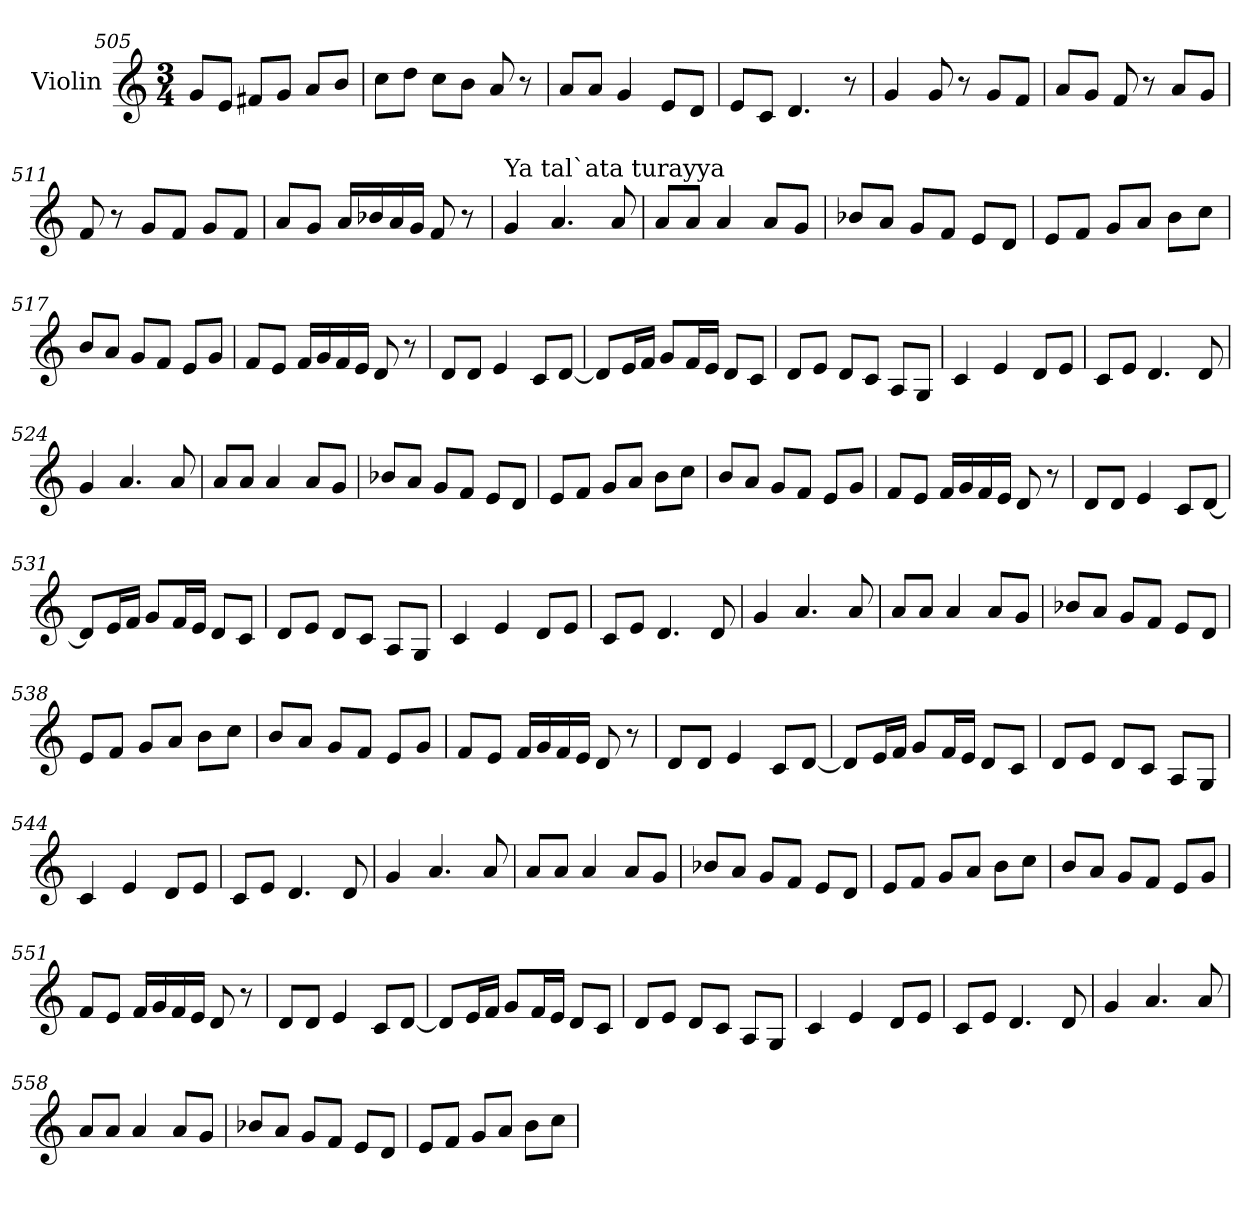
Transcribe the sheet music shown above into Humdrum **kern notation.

**kern
*part1
*staff1
*I"Violin
!!LO:PB:g=z
*clefG2
*k[]
*C:
*M3/4
=505
8g/L
8e/J
8f#X/L
8g/J
8a/L
8b/J
=506
8cc\L
8dd\J
8cc\L
8b\J
8a/
8r
=507
8a/L
8a/J
4g/
8e/L
8d/J
=508
8e/L
8c/J
4.d/
8r
=509
4g/
8g/
8r
8g/L
8f/J
=510
8a/L
8g/J
8f/
8r
8a/L
8g/J
!!LO:LB:g=z
=511
8f/
8r
8g/L
8f/J
8g/L
8f/J
=512
8a/L
8g/J
16a/LL
16b-X/
16a/
16g/JJ
8f/
8r
=513
*MM100
!LO:TX:a:t=Ya tal`ata turayya
4g/
4.a/
8a/
=514
8a/L
8a/J
4a/
8a/L
8g/J
=515
8b-X/L
8a/J
8g/L
8f/J
8e/L
8d/J
!!LO:LB:g=z
=516
8e/L
8f/J
8g/L
8a/J
8b\L
8cc\J
=517
8b/L
8a/J
8g/L
8f/J
8e/L
8g/J
=518
8f/L
8e/J
16f/LL
16g/
16f/
16e/JJ
8d/
8r
=519
8d/L
8d/J
4e/
8c/L
[8d/J
=520
8d/L]
16e/L
16f/JJ
8g/L
16f/L
16e/JJ
8d/L
8c/J
=521
8d/L
8e/J
8d/L
8c/J
8A/L
8G/J
!!LO:LB:g=z
=522
4c/
4e/
8d/L
8e/J
=523
8c/L
8e/J
4.d/
8d/
=524
4g/
4.a/
8a/
=525
8a/L
8a/J
4a/
8a/L
8g/J
=526
8b-X/L
8a/J
8g/L
8f/J
8e/L
8d/J
!!LO:LB:g=z
=527
8e/L
8f/J
8g/L
8a/J
8b\L
8cc\J
=528
8b/L
8a/J
8g/L
8f/J
8e/L
8g/J
=529
8f/L
8e/J
16f/LL
16g/
16f/
16e/JJ
8d/
8r
=530
8d/L
8d/J
4e/
8c/L
[8d/J
=531
8d/L]
16e/L
16f/JJ
8g/L
16f/L
16e/JJ
8d/L
8c/J
=532
8d/L
8e/J
8d/L
8c/J
8A/L
8G/J
!!LO:LB:g=z
=533
4c/
4e/
8d/L
8e/J
=534
8c/L
8e/J
4.d/
8d/
=535
4g/
4.a/
8a/
=536
8a/L
8a/J
4a/
8a/L
8g/J
=537
8b-X/L
8a/J
8g/L
8f/J
8e/L
8d/J
!!LO:LB:g=z
=538
8e/L
8f/J
8g/L
8a/J
8b\L
8cc\J
=539
8b/L
8a/J
8g/L
8f/J
8e/L
8g/J
=540
8f/L
8e/J
16f/LL
16g/
16f/
16e/JJ
8d/
8r
=541
8d/L
8d/J
4e/
8c/L
[8d/J
=542
8d/L]
16e/L
16f/JJ
8g/L
16f/L
16e/JJ
8d/L
8c/J
=543
8d/L
8e/J
8d/L
8c/J
8A/L
8G/J
!!LO:LB:g=z
=544
4c/
4e/
8d/L
8e/J
=545
8c/L
8e/J
4.d/
8d/
=546
4g/
4.a/
8a/
=547
8a/L
8a/J
4a/
8a/L
8g/J
=548
8b-X/L
8a/J
8g/L
8f/J
8e/L
8d/J
!!LO:PB:g=z
=549
8e/L
8f/J
8g/L
8a/J
8b\L
8cc\J
=550
8b/L
8a/J
8g/L
8f/J
8e/L
8g/J
=551
8f/L
8e/J
16f/LL
16g/
16f/
16e/JJ
8d/
8r
=552
8d/L
8d/J
4e/
8c/L
[8d/J
=553
8d/L]
16e/L
16f/JJ
8g/L
16f/L
16e/JJ
8d/L
8c/J
=554
8d/L
8e/J
8d/L
8c/J
8A/L
8G/J
!!LO:LB:g=z
=555
4c/
4e/
8d/L
8e/J
=556
8c/L
8e/J
4.d/
8d/
=557
4g/
4.a/
8a/
=558
8a/L
8a/J
4a/
8a/L
8g/J
=559
8b-X/L
8a/J
8g/L
8f/J
8e/L
8d/J
!!LO:LB:g=z
=560
8e/L
8f/J
8g/L
8a/J
8b\L
8cc\J
=
*-
